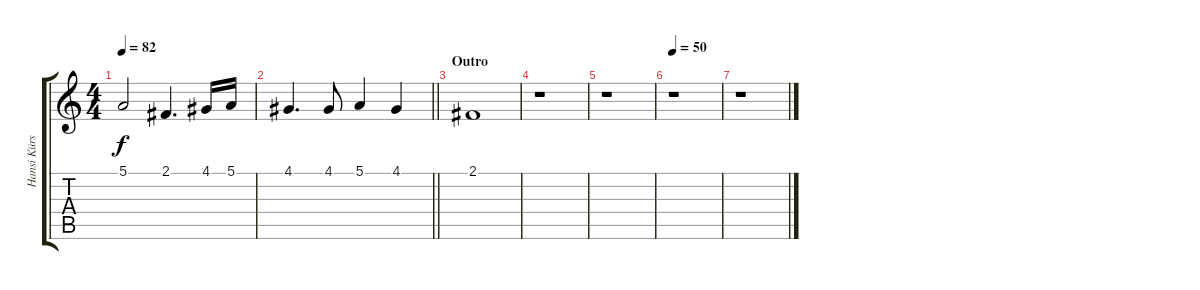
\track ("Hansi Kürsch" "Hansi Kürs") {instrument voiceoohs}
\staff {score tabs}
\tuning (E4 B3 G3 D3 A2 E2) {hide}
\ts (4 4)
\tempo 82
\clef g2
\ks c
5.1.2{dy f} 2.1.4{d} 4.1.16 5.1.16 |
\barLineRight lightlight
4.1.4{d} 4.1.8 5.1.4 4.1.4 |
\section ("" "Outro")
2.1.1 |
r.1 |
r.1 |
\tempo 50
r.1 |
r.1
